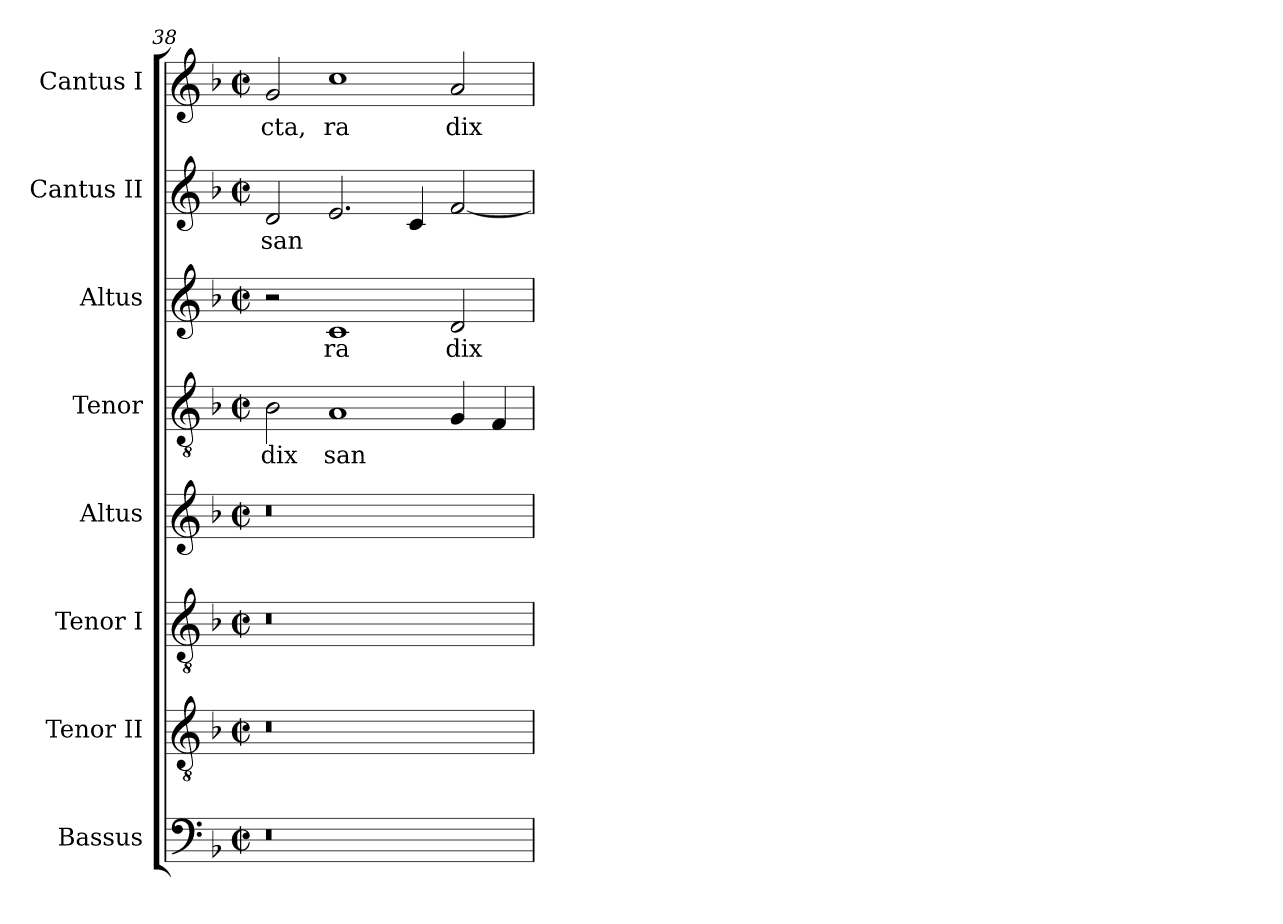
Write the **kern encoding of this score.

**kern	**kern	**kern	**kern	**kern	**text	**kern	**text	**kern	**text	**kern	**text
*part8	*part7	*part6	*part5	*part4	*part4	*part3	*part3	*part2	*part2	*part1	*part1
*staff8	*staff7	*staff6	*staff5	*staff4	*staff4	*staff3	*staff3	*staff2	*staff2	*staff1	*staff1
*I"Bassus	*I"Tenor II	*I"Tenor I	*I"Altus	*I"Tenor	*	*I"Altus	*	*I"Cantus II	*	*I"Cantus I	*
*clefF4	*clefGv2	*clefGv2	*clefG2	*clefGv2	*	*clefG2	*	*clefG2	*	*clefG2	*
*k[b-]	*k[b-]	*k[b-]	*k[b-]	*k[b-]	*	*k[b-]	*	*k[b-]	*	*k[b-]	*
*F:	*F:	*F:	*F:	*F:	*	*F:	*	*F:	*	*F:	*
*M2/2	*M2/2	*M2/2	*M2/2	*M2/2	*	*M2/2	*	*M2/2	*	*M2/2	*
*met(c|)	*met(c|)	*met(c|)	*met(c|)	*met(c|)	*	*met(c|)	*	*met(c|)	*	*met(c|)	*
=38	=38	=38	=38	=38	=38	=38	=38	=38	=38	=38	=38
!	!	!	!	!	!LO:LY:b:cj	!	!	!	!LO:LY:b	!	!LO:LY:b:cj
0r	0r	0r	0r	2B-\	dix	2r	.	2d/	san	2g/	cta,
!	!	!	!	!	!LO:LY:b	!	!LO:LY:b:cj	!	!	!	!LO:LY:b:cj
.	.	.	.	1A	san	1c	ra	2.e/	.	1cc	ra
.	.	.	.	.	.	.	.	4c/	.	.	.
!	!	!	!	!	!	!	!LO:LY:b:cj	!	!	!	!LO:LY:b:cj
.	.	.	.	4G/	.	2d/	dix	[>2f/	.	2a/	dix
.	.	.	.	4F/	.	.	.	.	.	.	.
=	=	=	=	=	=	=	=	=	=	=	=
*-	*-	*-	*-	*-	*-	*-	*-	*-	*-	*-	*-
